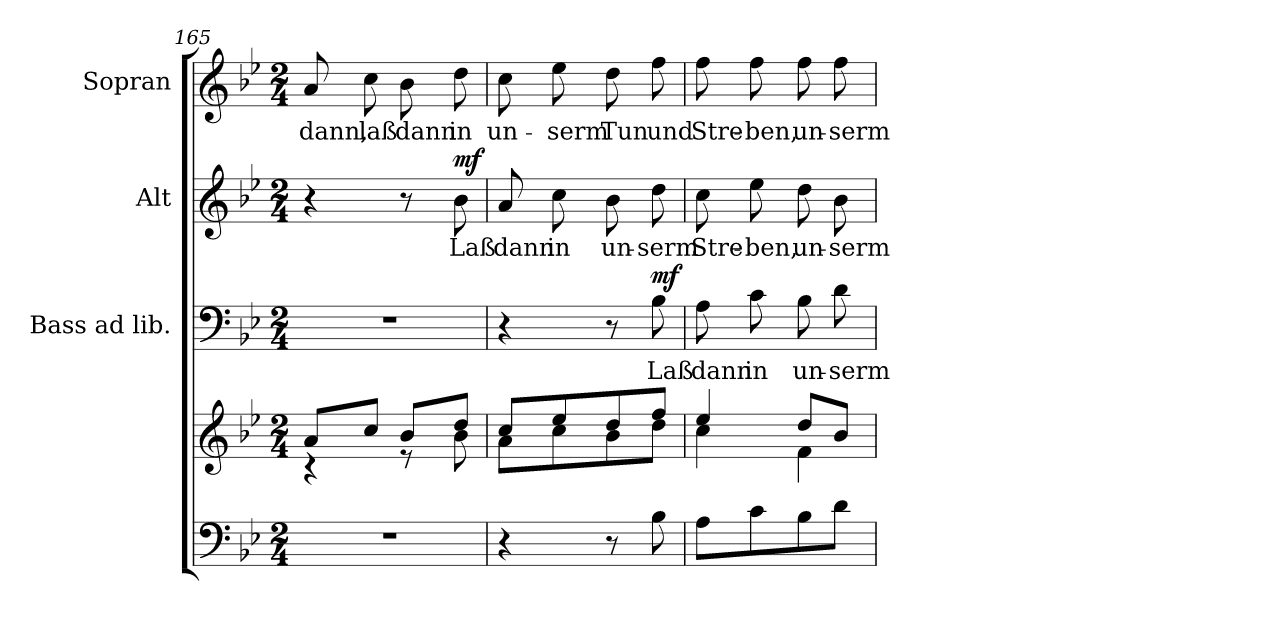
**kern	**kern	**kern	**text	**dynam	**kern	**text	**dynam	**kern	**text
*part4	*part4	*part3	*part3	*part3	*part2	*part2	*part2	*part1	*part1
*staff5	*staff4	*staff3	*staff3	*staff3	*staff2	*staff2	*staff2	*staff1	*staff1
*	*	*I"Bass ad lib.	*	*	*I"Alt	*	*	*I"Sopran	*
*	*	*I'B.	*	*	*I'A.	*	*	*I'S.	*
*clefF4	*clefG2	*clefF4	*	*	*clefG2	*	*	*clefG2	*
*k[b-e-]	*k[b-e-]	*k[b-e-]	*	*	*k[b-e-]	*	*	*k[b-e-]	*
*B-:	*B-:	*B-:	*	*	*B-:	*	*	*B-:	*
*M2/4	*M2/4	*M2/4	*	*	*M2/4	*	*	*M2/4	*
=165	=165	=165	=165	=165	=165	=165	=165	=165	=165
*	*^	*	*	*	*	*	*	*	*
!	!	!	!	!	!	!	!	!	!	!LO:LY:b
2r	8a/L	4rc	2r	.	.	4r	.	.	8a/	dann,
!	!	!	!	!	!	!	!	!	!	!LO:LY:b
.	8cc/J	.	.	.	.	.	.	.	8cc\	laß
!	!	!	!	!	!	!	!	!	!	!LO:LY:b
.	8b-/L	8rd	.	.	.	8r	.	.	8b-\	dann
!	!	!	!	!	!	!	!LO:LY:b	!LO:DY:a	!	!LO:LY:b
.	8dd/J	8b-\	.	.	.	8b-\	Laß	mf	8dd\	in
!!LO:PB:g=z
=166	=166	=166	=166	=166	=166	=166	=166	=166	=166	=166
!	!	!	!	!	!	!	!LO:LY:b	!	!	!LO:LY:b
4r	8cc/L	8a\L	4r	.	.	8a/	dann	.	8cc\	un-
!	!	!	!	!	!	!	!LO:LY:b	!	!	!LO:LY:b
.	8ee-/	8cc\	.	.	.	8cc\	in	.	8ee-\	-serm
!	!	!	!	!	!	!	!LO:LY:b	!	!	!LO:LY:b
8r	8dd/	8b-\	8r	.	.	8b-\	un-	.	8dd\	Tun
!	!	!	!	!LO:LY:b	!LO:DY:a	!	!LO:LY:b	!	!	!LO:LY:b
8B-\	8ff/J	8dd\J	8B-\	Laß	mf	8dd\	-serm	.	8ff\	und
=167	=167	=167	=167	=167	=167	=167	=167	=167	=167	=167
!	!	!	!	!LO:LY:b	!	!	!LO:LY:b	!	!	!LO:LY:b
8A\L	4ee-/	4cc\	8A\	dann	.	8cc\	Stre-	.	8ff\	Stre-
!	!	!	!	!LO:LY:b	!	!	!LO:LY:b	!	!	!LO:LY:b
8c\	.	.	8c\	in	.	8ee-\	-ben,	.	8ff\	-ben,
!	!	!	!	!LO:LY:b	!	!	!LO:LY:b	!	!	!LO:LY:b
8B-\	8dd/L	4f\	8B-\	un-	.	8dd\	un-	.	8ff\	un-
!	!	!	!	!LO:LY:b	!	!	!LO:LY:b	!	!	!LO:LY:b
8d\J	8b-/J	.	8d\	-serm	.	8b-\	-serm	.	8ff\	-serm
*	*v	*v	*	*	*	*	*	*	*	*
=	=	=	=	=	=	=	=	=	=
*-	*-	*-	*-	*-	*-	*-	*-	*-	*-
